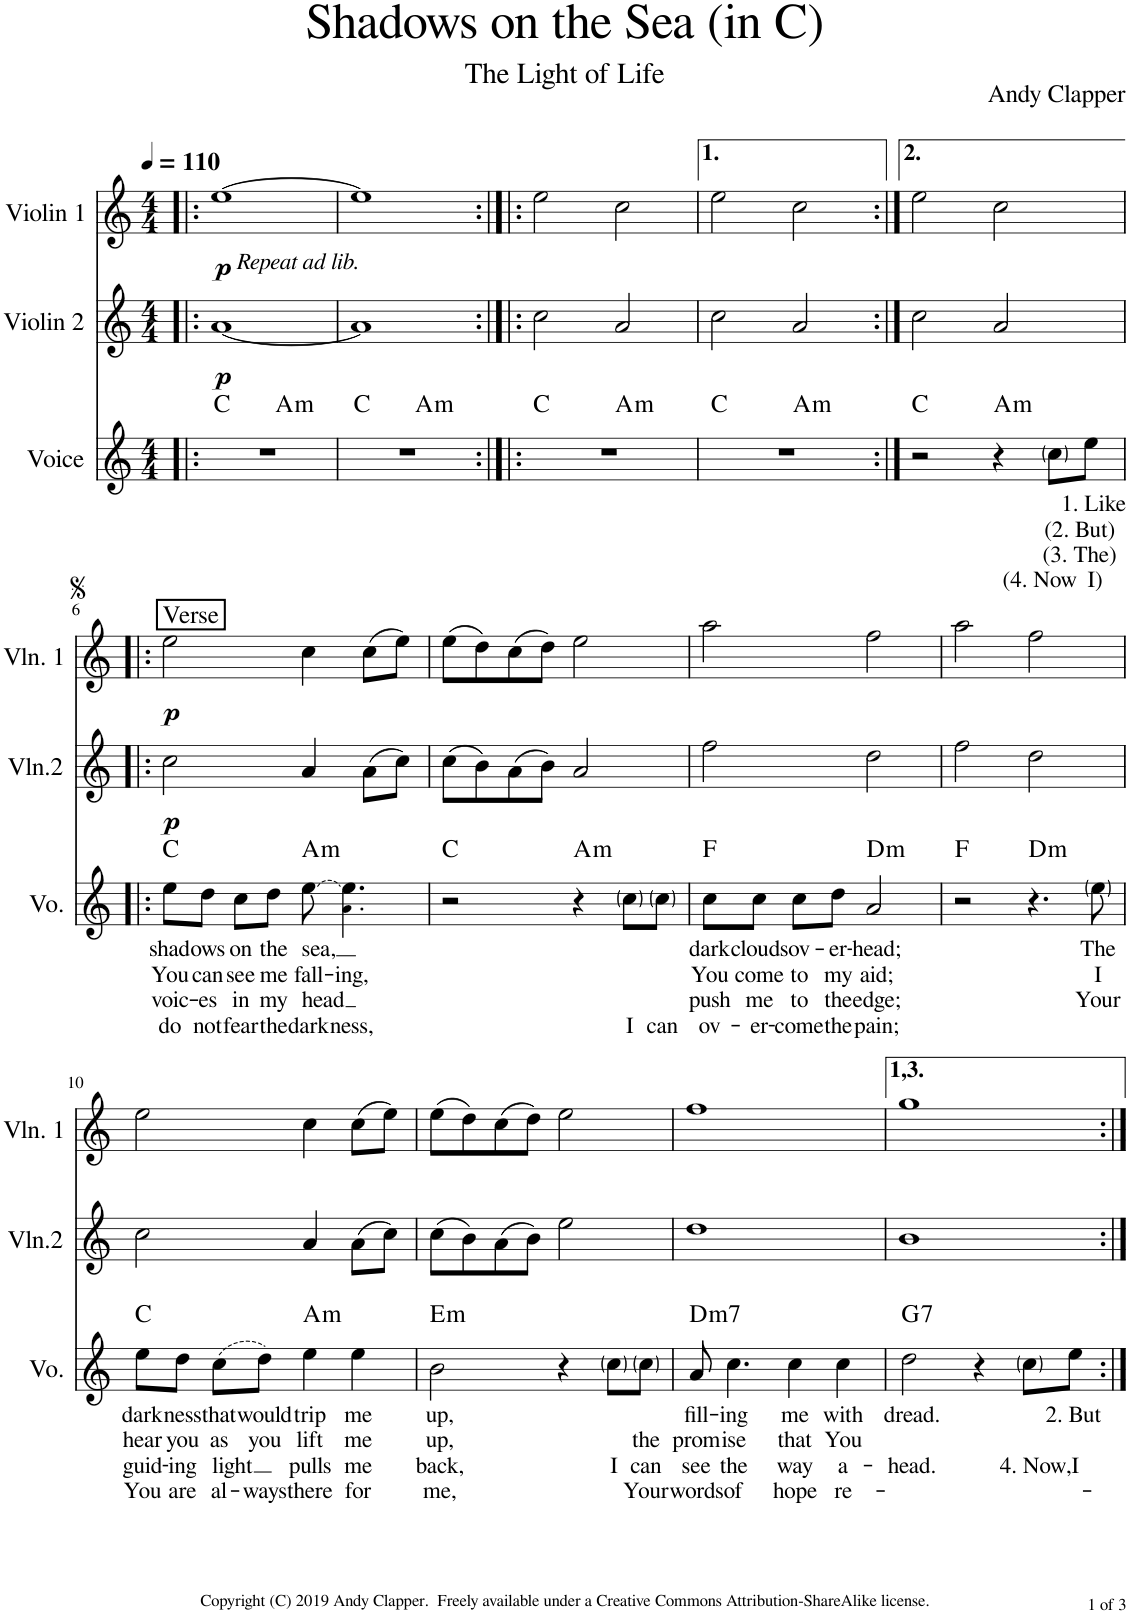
**kern	**text	**text	**text	**text	**harte	**kern	**dynam	**kern	**dynam
*part3	*part3	*part3	*part3	*part3	*part3	*part2	*part2	*part1	*part1
*staff3	*staff3	*staff3	*staff3	*staff3	*	*staff2	*staff2	*staff1	*staff1
*I"Voice	*	*	*	*	*	*I"Violin 2	*	*I"Violin 1	*
*I'Vo.	*	*	*	*	*	*I'Vln.2	*	*I'Vln. 1	*
*clefG2	*	*	*	*	*	*clefG2	*	*clefG2	*
*k[]	*	*	*	*	*	*k[]	*	*k[]	*
*M4/4	*	*	*	*	*	*M4/4	*	*M4/4	*
*MM110	*	*	*	*	*	*MM110	*	*MM110	*
=1!|:	=1!|:	=1!|:	=1!|:	=1!|:	=1!|:	=1!|:	=1!|:	=1!|:	=1!|:
!	!	!	!	!	!	!	!	!LO:TX:b:i:t=Repeat ad lib.	!
!	!	!	!	!	!	!	!LO:DY:b	!	!LO:DY:b
*^	*	*	*	*	*	*	*	*	*
1r	2ryy	.	.	.	.	C:maj	[1a	p	[1ee	p
!	!	!	!	!	!	!LO:H:kt=m	!	!	!	!
.	2ryy	.	.	.	.	A:min	.	.	.	.
=2	=2	=2	=2	=2	=2	=2	=2	=2	=2	=2
1r	2ryy	.	.	.	.	C:maj	1a]	.	1ee]	.
!	!	!	!	!	!	!LO:H:kt=m	!	!	!	!
.	2ryy	.	.	.	.	A:min	.	.	.	.
=3:|!|:	=3:|!|:	=3:|!|:	=3:|!|:	=3:|!|:	=3:|!|:	=3:|!|:	=3:|!|:	=3:|!|:	=3:|!|:	=3:|!|:
1r	2ryy	.	.	.	.	C:maj	2cc\	.	2ee\	.
!	!	!	!	!	!	!LO:H:kt=m	!	!	!	!
.	2ryy	.	.	.	.	A:min	2a/	.	2cc\	.
=4	=4	=4	=4	=4	=4	=4	=4	=4	=4	=4
1r	2ryy	.	.	.	.	C:maj	2cc\	.	2ee\	.
!	!	!	!	!	!	!LO:H:kt=m	!	!	!	!
.	2ryy	.	.	.	.	A:min	2a/	.	2cc\	.
*v	*v	*	*	*	*	*	*	*	*	*
=5:|!	=5:|!	=5:|!	=5:|!	=5:|!	=5:|!	=5:|!	=5:|!	=5:|!	=5:|!
2r	.	.	.	.	C:maj	2cc\	.	2ee\	.
!	!	!	!	!	!LO:H:kt=m	!	!	!	!
4r	.	.	.	.	A:min	2a/	.	2cc\	.
!	!	!	!	!LO:LY:b	!	!	!	!	!
8cc\L	.	.	.	(4. Now	.	.	.	.	.
!	!LO:LY:b	!LO:LY:b	!LO:LY:b	!LO:LY:b	!	!	!	!	!
8ee\J	1. Like	(2. But)	(3. The)	I)	.	.	.	.	.
!!LO:LB:g=z
=6!|:	=6!|:	=6!|:	=6!|:	=6!|:	=6!|:	=6!|:	=6!|:	=6!|:	=6!|:
!	!	!	!	!	!	!	!	!LO:TX:a:t=Verse	!
!	!LO:LY:b	!LO:LY:b	!LO:LY:b	!LO:LY:b	!	!	!LO:DY:b	!	!LO:DY:b
8ee\L	shad-	You	voic-	do	C:maj	2cc\	p	2ee\	p
!	!LO:LY:b	!LO:LY:b	!LO:LY:b	!LO:LY:b	!	!	!	!	!
8dd\J	-ows	can	-es	not	.	.	.	.	.
!	!LO:LY:b	!LO:LY:b	!LO:LY:b	!LO:LY:b	!	!	!	!	!
8cc\L	on	see	in	fear	.	.	.	.	.
!	!LO:LY:b	!LO:LY:b	!LO:LY:b	!LO:LY:b	!	!	!	!	!
8dd\J	the	me	my	the	.	.	.	.	.
!LO:T:dash	!LO:LY:b	!LO:LY:b	!LO:LY:b	!LO:LY:b	!LO:H:kt=m	!	!	!	!
[8ee\	sea,	fall-	head	dark-	A:min	4a/	.	4cc\	.
!	!	!LO:LY:b	!	!LO:LY:b	!	!	!	!	!
4.a!\ 4.ee\]	.	-ing,	.	-ness,	.	.	.	.	.
.	.	.	.	.	.	(8a\L	.	(8cc\L	.
.	.	.	.	.	.	8cc\J)	.	8ee\J)	.
=7	=7	=7	=7	=7	=7	=7	=7	=7	=7
2r	.	.	.	.	C:maj	(8cc\L	.	(8ee\L	.
.	.	.	.	.	.	8b\)	.	8dd\)	.
.	.	.	.	.	.	(8a\	.	(8cc\	.
.	.	.	.	.	.	8b\J)	.	8dd\J)	.
!	!	!	!	!	!LO:H:kt=m	!	!	!	!
4r	.	.	.	.	A:min	2a/	.	2ee\	.
!	!	!	!	!LO:LY:b	!	!	!	!	!
8cc\L	.	.	.	I	.	.	.	.	.
!	!	!	!	!LO:LY:b	!	!	!	!	!
8cc\J	.	.	.	can	.	.	.	.	.
=8	=8	=8	=8	=8	=8	=8	=8	=8	=8
!	!LO:LY:b	!LO:LY:b	!LO:LY:b	!LO:LY:b	!	!	!	!	!
8cc\L	dark	You	push	ov-	F:maj	2ff\	.	2aa\	.
!	!LO:LY:b	!LO:LY:b	!LO:LY:b	!LO:LY:b	!	!	!	!	!
8cc\J	clouds	come	me	-er-	.	.	.	.	.
!	!LO:LY:b	!LO:LY:b	!LO:LY:b	!LO:LY:b	!	!	!	!	!
8cc\L	ov-	to	to	-come	.	.	.	.	.
!	!LO:LY:b	!LO:LY:b	!LO:LY:b	!LO:LY:b	!	!	!	!	!
8dd\J	-er-	my	the	the	.	.	.	.	.
!	!LO:LY:b	!LO:LY:b	!LO:LY:b	!LO:LY:b	!LO:H:kt=m	!	!	!	!
2a/	-head;	aid;	edge;	pain;	D:min	2dd\	.	2ff\	.
=9	=9	=9	=9	=9	=9	=9	=9	=9	=9
2r	.	.	.	.	F:maj	2ff\	.	2aa\	.
!	!	!	!	!	!LO:H:kt=m	!	!	!	!
4.r	.	.	.	.	D:min	2dd\	.	2ff\	.
!	!LO:LY:b	!LO:LY:b	!LO:LY:b	!	!	!	!	!	!
8ee\	The	I	Your	.	.	.	.	.	.
!!LO:LB:g=z
=10	=10	=10	=10	=10	=10	=10	=10	=10	=10
!	!LO:LY:b	!LO:LY:b	!LO:LY:b	!LO:LY:b	!	!	!	!	!
8ee\L	dark-	hear	guid-	You	C:maj	2cc\	.	2ee\	.
!	!LO:LY:b	!LO:LY:b	!LO:LY:b	!LO:LY:b	!	!	!	!	!
8dd\J	-ness	you	-ing	are	.	.	.	.	.
!	!LO:LY:b	!LO:LY:b	!LO:LY:b	!LO:LY:b	!	!	!	!	!
(8cc\L	that	as	light	al-	.	.	.	.	.
!	!LO:LY:b	!LO:LY:b	!	!LO:LY:b	!	!	!	!	!
8dd\J)	would	you	.	-ways	.	.	.	.	.
!	!LO:LY:b	!LO:LY:b	!LO:LY:b	!LO:LY:b	!LO:H:kt=m	!	!	!	!
4ee\	trip	lift	pulls	there	A:min	4a/	.	4cc\	.
!	!LO:LY:b	!LO:LY:b	!LO:LY:b	!LO:LY:b	!	!	!	!	!
4ee\	me	me	me	for	.	(8a\L	.	(8cc\L	.
.	.	.	.	.	.	8cc\J)	.	8ee\J)	.
=11	=11	=11	=11	=11	=11	=11	=11	=11	=11
!	!LO:LY:b	!LO:LY:b	!LO:LY:b	!LO:LY:b	!LO:H:kt=m	!	!	!	!
2b\	up,	up,	back,	me,	E:min	(8cc\L	.	(8ee\L	.
.	.	.	.	.	.	8b\)	.	8dd\)	.
.	.	.	.	.	.	(8a\	.	(8cc\	.
.	.	.	.	.	.	8b\J)	.	8dd\J)	.
4r	.	.	.	.	.	2ee\	.	2ee\	.
!	!	!	!LO:LY:b	!	!	!	!	!	!
8cc\L	.	.	I	.	.	.	.	.	.
!	!	!LO:LY:b	!LO:LY:b	!LO:LY:b	!	!	!	!	!
8cc\J	.	the	can	Your	.	.	.	.	.
=12	=12	=12	=12	=12	=12	=12	=12	=12	=12
!	!LO:LY:b	!LO:LY:b	!LO:LY:b	!LO:LY:b	!LO:H:kt=m7	!	!	!	!
8a/	fill-	prom-	see	words	D:min7	1dd	.	1ff	.
!	!LO:LY:b	!LO:LY:b	!LO:LY:b	!LO:LY:b	!	!	!	!	!
4.cc\	-ing	-ise	the	of	.	.	.	.	.
!	!LO:LY:b	!LO:LY:b	!LO:LY:b	!LO:LY:b	!	!	!	!	!
4cc\	me	that	way	hope	.	.	.	.	.
!	!LO:LY:b	!LO:LY:b	!LO:LY:b	!LO:LY:b	!	!	!	!	!
4cc\	with	You	a-	re-	.	.	.	.	.
=13	=13	=13	=13	=13	=13	=13	=13	=13	=13
!	!LO:LY:b	!	!LO:LY:b	!	!LO:H:kt=7	!	!	!	!
2dd\	dread.	.	-head.	.	G:7	1b	.	1gg	.
4r	.	.	.	.	.	.	.	.	.
!	!	!	!LO:LY:b	!	!	!	!	!	!
8cc\L	.	.	4. Now,	.	.	.	.	.	.
!	!LO:LY:b	!	!LO:LY:b	!	!	!	!	!	!
8ee\J	2. But	.	I	.	.	.	.	.	.
=:|!	=:|!	=:|!	=:|!	=:|!	=:|!	=:|!	=:|!	=:|!	=:|!
*-	*-	*-	*-	*-	*-	*-	*-	*-	*-
